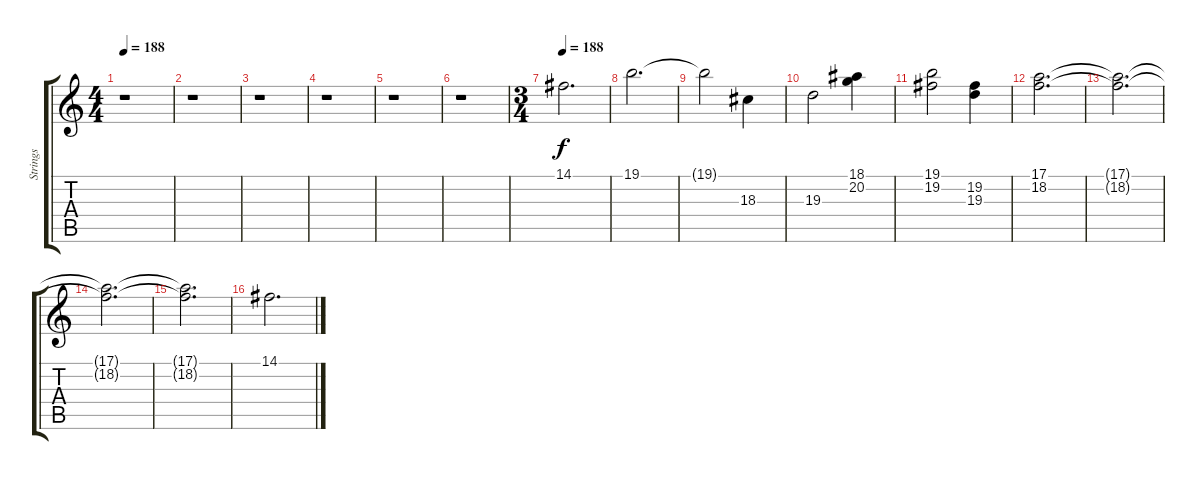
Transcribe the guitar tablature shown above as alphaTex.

\track ("Strings" "Strings") {instrument stringensemble1}
\staff {score tabs}
\tuning (E4 B3 G3 D3 A2 E2) {hide}
\ts (4 4)
\tempo 188
\clef g2
\ks c
r.1{dy f} |
r.1 |
r.1 |
r.1 |
r.1 |
r.1 |
\ts (3 4)
\tempo 188
14.1.2{d} |
19.1.2{d} |
19.1{t}.2 18.3.4 |
19.3.2 (18.1 20.2).4 |
(19.1 19.2).2 (19.2 19.3).4 |
(17.1 18.2).2{d} |
(17.1{t} 18.2{t}).2{d} |
(17.1{t} 18.2{t}).2{d} |
(17.1{t} 18.2{t}).2{d} |
14.1.2{d}
